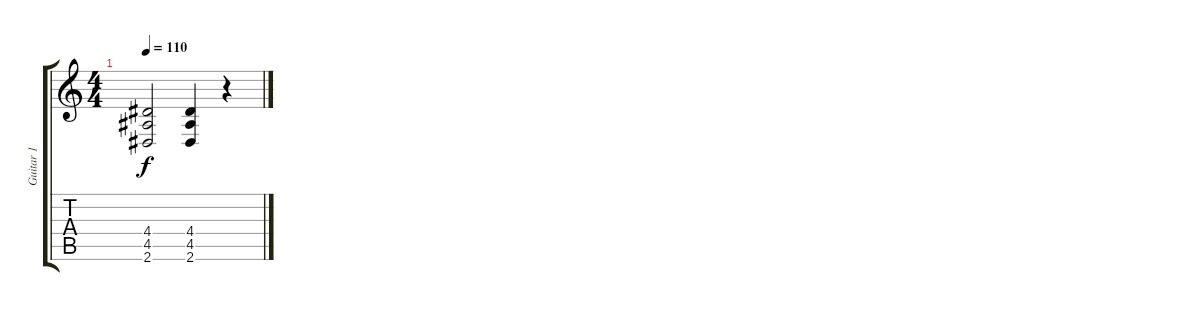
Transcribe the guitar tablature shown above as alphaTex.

\track ("Guitar 1" "Guitar 1") {instrument distortionguitar}
\staff {score tabs}
\tuning (Db4 Ab3 E3 B2 Gb2 Db2) {hide}
\ts (4 4)
\tempo 110
\clef g2
\ks c
(4.4 4.5 2.6).2{dy f} (4.4 4.5 2.6).4 r.4
